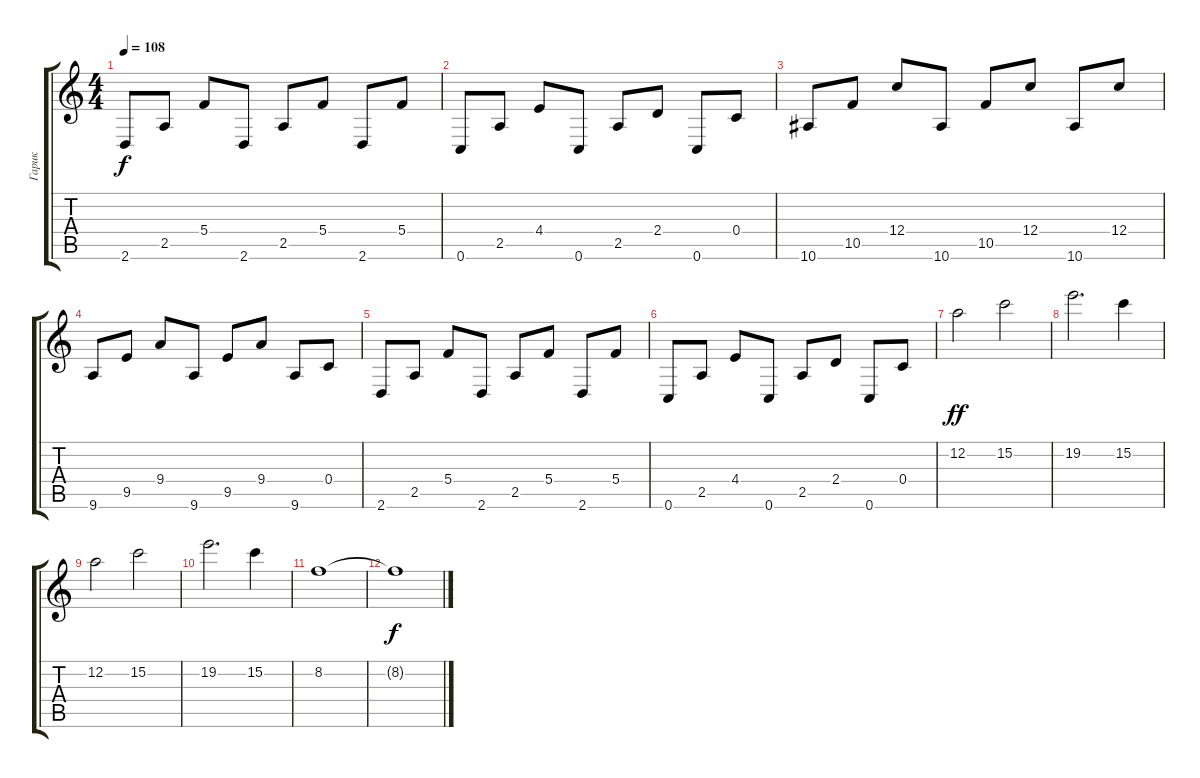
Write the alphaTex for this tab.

\track ("Гарик" "Гарик") {instrument electricguitarclean}
\staff {score tabs}
\tuning (D4 A3 F3 C3 G2 C2) {hide}
\ts (4 4)
\tempo 108
\clef g2
\ks c
2.6.8{dy f} 2.5.8 5.4.8 2.6.8 2.5.8 5.4.8 2.6.8 5.4.8 |
0.6.8 2.5.8 4.4.8 0.6.8 2.5.8 2.4.8 0.6.8 0.4.8 |
10.6.8 10.5.8 12.4.8 10.6.8 10.5.8 12.4.8 10.6.8 12.4.8 |
9.6.8 9.5.8 9.4.8 9.6.8 9.5.8 9.4.8 9.6.8 0.4.8 |
2.6.8 2.5.8 5.4.8 2.6.8 2.5.8 5.4.8 2.6.8 5.4.8 |
0.6.8 2.5.8 4.4.8 0.6.8 2.5.8 2.4.8 0.6.8 0.4.8 |
12.2.2{dy ff} 15.2.2 |
19.2.2{d} 15.2.4 |
12.2.2 15.2.2 |
19.2.2{d} 15.2.4 |
8.2.1 |
8.2{t}.1{dy f}
